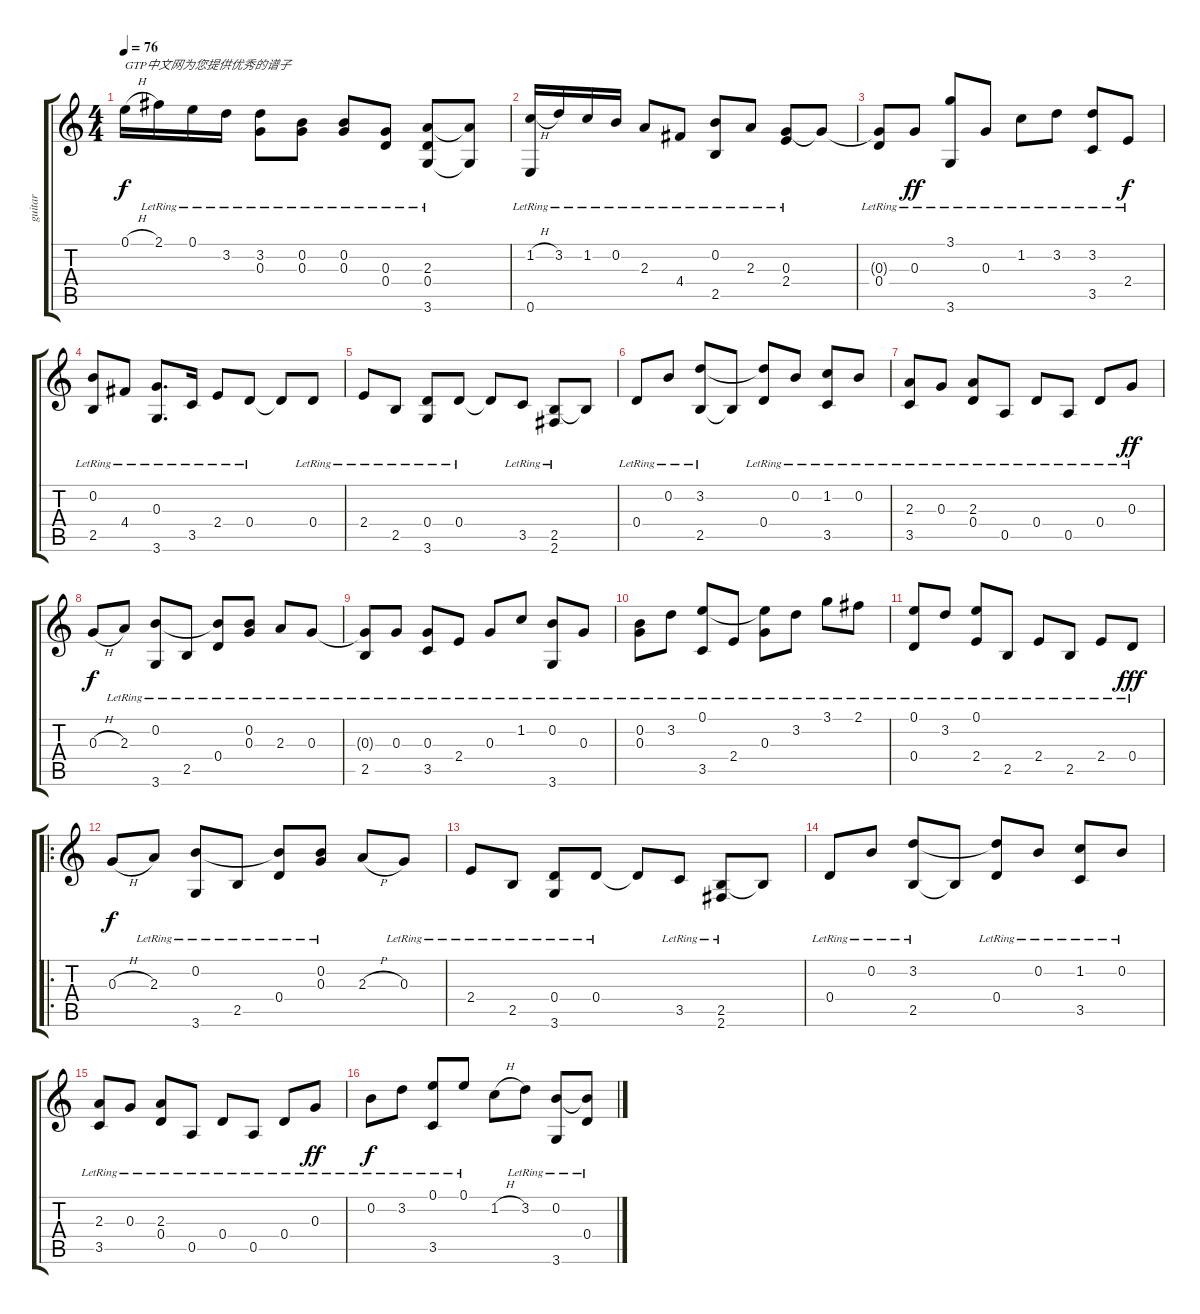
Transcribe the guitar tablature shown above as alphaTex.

\track ("guitar" "guitar") {instrument acousticguitarnylon}
\staff {score tabs}
\tuning (E4 B3 G3 D3 A2 E2) {hide}
\ts (4 4)
\tempo 76
\clef g2
\ks c
0.1{h}.16{txt "GTP中文网为您提供优秀的谱子" dy f instrument acousticguitarnylon} 2.1{lr}.16 0.1{lr}.16 3.2{lr}.16 (3.2{lr} 0.3{lr}).8 (0.2{lr} 0.3{lr}).8 (0.2{lr} 0.3{lr}).8 (0.3{lr} 0.4{lr}).8 (2.3{lr} 0.4{lr} 3.6{lr}).8 (2.3{t} 3.6{t}).8 |
(1.2{h} 0.6{lr}).16 3.2{lr}.16 1.2{lr}.16 0.2{lr}.16 2.3{lr}.8 4.4{lr}.8 (0.2{lr} 2.5{lr}).8 2.3{lr}.8 (0.3{lr} 2.4{lr}).8 0.3{t}.8 |
(0.3{t} 0.4{lr}).8 0.3{lr}.8{dy ff} (3.1{lr} 3.6{lr}).8 0.3{lr}.8 1.2{lr}.8 3.2{lr}.8 (3.2{lr} 3.5{lr}).8 2.4{lr}.8{dy f} |
(0.2{lr} 2.5{lr}).8 4.4{lr}.8 (0.3{lr} 3.6{lr}).8{d} 3.5{lr}.16 2.4{lr}.8 0.4{lr}.8 0.4{t}.8 0.4{lr}.8 |
2.4{lr}.8 2.5{lr}.8 (0.4{lr} 3.6{lr}).8 0.4{lr}.8 0.4{t}.8 3.5{lr}.8 (2.5{lr} 2.6{lr}).8 2.5{t}.8 |
0.4{lr}.8 0.2{lr}.8 (3.2{lr} 2.5{lr}).8 2.5{t}.8 (3.2{t} 0.4{lr}).8 0.2{lr}.8 (1.2{lr} 3.5{lr}).8 0.2{lr}.8 |
(2.3{lr} 3.5{lr}).8 0.3{lr}.8 (2.3{lr} 0.4{lr}).8 0.5{lr}.8 0.4{lr}.8 0.5{lr}.8 0.4{lr}.8 0.3{lr}.8{dy ff} |
0.3{h}.8{dy f} 2.3{lr}.8 (0.2{lr} 3.6{lr}).8 2.5{lr}.8 (0.2{t} 0.4{lr}).8 (0.2{lr} 0.3{lr}).8 2.3{lr}.8 0.3{lr}.8 |
(0.3{t} 2.5{lr}).8 0.3{lr}.8 (0.3{lr} 3.5{lr}).8 2.4{lr}.8 0.3{lr}.8 1.2{lr}.8 (0.2{lr} 3.6{lr}).8 0.3{lr}.8 |
(0.2{lr} 0.3{lr}).8 3.2{lr}.8 (0.1{lr} 3.5{lr}).8 2.4{lr}.8 (0.1{t} 0.3{lr}).8 3.2{lr}.8 3.1{lr}.8 2.1{lr}.8 |
(0.1{lr} 0.4{lr}).8 3.2{lr}.8 (0.1{lr} 2.4{lr}).8 2.5{lr}.8 2.4{lr}.8 2.5{lr}.8 2.4{lr}.8 0.4{lr}.8{dy fff} |
\ro
0.3{h}.8{dy f} 2.3{lr}.8 (0.2{lr} 3.6{lr}).8 2.5{lr}.8 (0.2{t} 0.4{lr}).8 (0.2{lr} 0.3{lr}).8 2.3{h}.8 0.3{lr}.8 |
2.4{lr}.8 2.5{lr}.8 (0.4{lr} 3.6{lr}).8 0.4{lr}.8 0.4{t}.8 3.5{lr}.8 (2.5{lr} 2.6{lr}).8 2.5{t}.8 |
0.4{lr}.8 0.2{lr}.8 (3.2{lr} 2.5{lr}).8 2.5{t}.8 (3.2{t} 0.4{lr}).8 0.2{lr}.8 (1.2{lr} 3.5{lr}).8 0.2{lr}.8 |
(2.3{lr} 3.5{lr}).8 0.3{lr}.8 (2.3{lr} 0.4{lr}).8 0.5{lr}.8 0.4{lr}.8 0.5{lr}.8 0.4{lr}.8 0.3{lr}.8{dy ff} |
0.2{lr}.8{dy f} 3.2{lr}.8 (0.1{lr} 3.5{lr}).8 0.1{lr}.8 1.2{h}.8 3.2{lr}.8 (0.2{lr} 3.6{lr}).8 (0.2{t} 0.4{lr}).8
